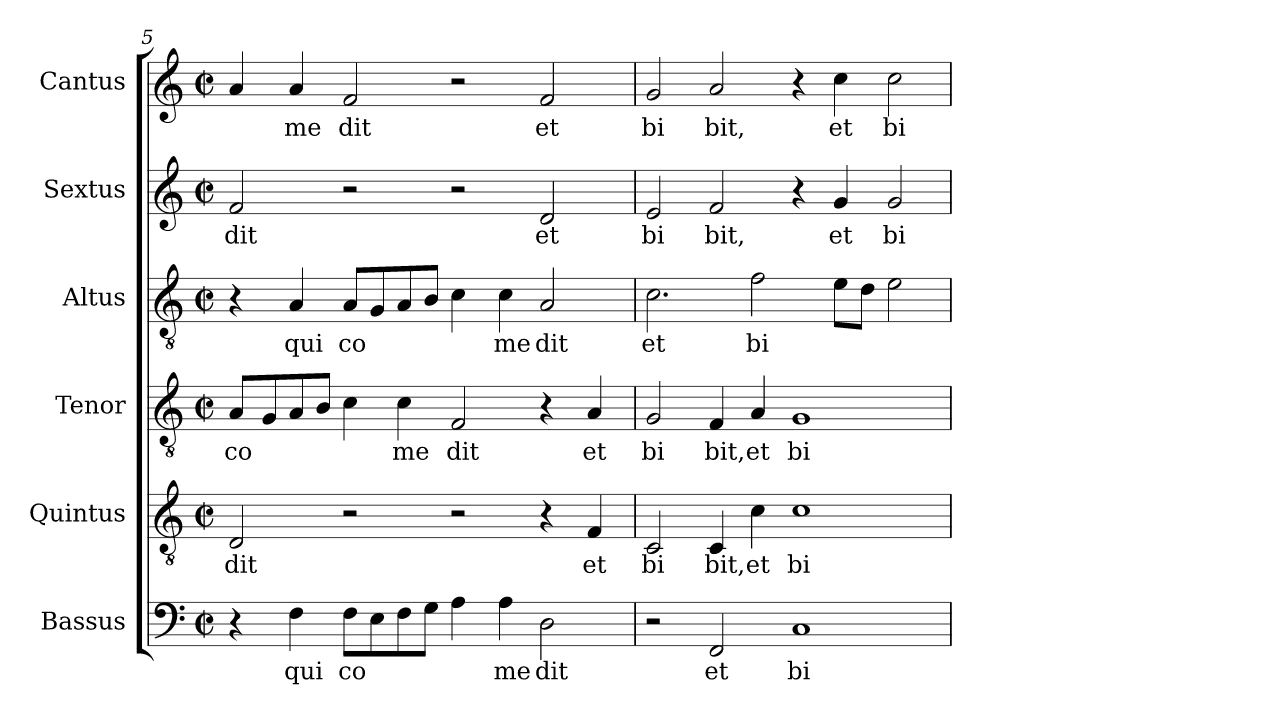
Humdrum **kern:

**kern	**text	**kern	**text	**kern	**text	**kern	**text	**kern	**text	**kern	**text
*part6	*part6	*part5	*part5	*part4	*part4	*part3	*part3	*part2	*part2	*part1	*part1
*staff6	*staff6	*staff5	*staff5	*staff4	*staff4	*staff3	*staff3	*staff2	*staff2	*staff1	*staff1
*I"Bassus	*	*I"Quintus	*	*I"Tenor	*	*I"Altus	*	*I"Sextus	*	*I"Cantus	*
!!LO:LB:g=z
*clefF4	*	*clefGv2	*	*clefGv2	*	*clefGv2	*	*clefG2	*	*clefG2	*
*M2/2	*	*M2/2	*	*M2/2	*	*M2/2	*	*M2/2	*	*M2/2	*
*met(c|)	*	*met(c|)	*	*met(c|)	*	*met(c|)	*	*met(c|)	*	*met(c|)	*
=5	=5	=5	=5	=5	=5	=5	=5	=5	=5	=5	=5
!	!	!	!LO:LY:b:cj	!	!LO:LY:b:cj	!	!	!	!LO:LY:b:cj	!	!
*	*	*	*	*	*	*	*	*	*	*^	*
4r	.	2D/	dit	8A/L	co	4r	.	2f/	dit	4a/	64ryy	.
.	.	.	.	.	.	.	.	.	.	.	1ryy	.
.	.	.	.	8G/	.	.	.	.	.	.	.	.
!	!LO:LY:b:cj	!	!	!	!	!	!LO:LY:b:cj	!	!	!	!	!LO:LY:b:cj
4F\	qui	.	.	8A/	.	4A/	qui	.	.	4a/	.	-me
.	.	.	.	8B/J	.	.	.	.	.	.	.	.
!	!LO:LY:b:cj	!	!	!	!	!	!LO:LY:b:cj	!	!	!	!	!LO:LY:b:cj
8F\L	co	2r	.	4c\	.	8A/L	co	2r	.	2f/	.	dit
8E\	.	.	.	.	.	8G/	.	.	.	.	.	.
!	!	!	!	!	!LO:LY:b:cj	!	!	!	!	!	!	!
8F\	.	.	.	4c\	me	8A/	.	.	.	.	.	.
8G\J	.	.	.	.	.	8B/J	.	.	.	.	.	.
!	!	!	!	!	!LO:LY:b:cj	!	!	!	!	!	!	!
4A\	.	2r	.	2F/	dit	4c\	.	2r	.	2r	.	.
.	.	.	.	.	.	.	.	.	.	.	2ryy	.
!	!LO:LY:b:cj	!	!	!	!	!	!LO:LY:b:cj	!	!	!	!	!
4A\	me	.	.	.	.	4c\	me	.	.	.	.	.
!	!LO:LY:b:cj	!	!	!	!	!	!LO:LY:b:cj	!	!LO:LY:b:cj	!	!	!LO:LY:b:cj
2D\	dit	4r	.	4r	.	2A/	dit	2d/	et	2f/	.	et
.	.	.	.	.	.	.	.	.	.	.	4ryy	.
!	!	!	!LO:LY:b:cj	!	!LO:LY:b:cj	!	!	!	!	!	!	!
.	.	4F/	et	4A/	et	.	.	.	.	.	.	.
.	.	.	.	.	.	.	.	.	.	.	8...ryy	.
=6	=6	=6	=6	=6	=6	=6	=6	=6	=6	=6	=6	=6
!	!	!	!LO:LY:b:cj	!	!LO:LY:b:cj	!	!LO:LY:b:cj	!	!LO:LY:b:cj	!	!	!LO:LY:b:cj
*	*	*	*	*	*	*	*	*	*	*v	*v	*
2r	.	2C/	bi	2G/	bi	2.c\	et	2e/	bi	2g/	bi
!	!LO:LY:b:cj	!	!LO:LY:b:cj	!	!LO:LY:b:cj	!	!	!	!LO:LY:b:cj	!	!LO:LY:b:cj
2FF/	et	4C/	bit,	4F/	bit,	.	.	2f/	bit,	2a/	bit,
!	!	!	!LO:LY:b:cj	!	!LO:LY:b:cj	!	!LO:LY:b:cj	!	!	!	!
.	.	4c\	et	4A/	et	2f\	bi	.	.	.	.
!	!LO:LY:b:cj	!	!LO:LY:b:cj	!	!LO:LY:b:cj	!	!	!	!	!	!
1C	bi	1c	bi	1G	bi	.	.	4r	.	4r	.
!	!	!	!	!	!	!	!	!	!LO:LY:b:cj	!	!LO:LY:b:cj
.	.	.	.	.	.	8e\L	.	4g/	et	4cc\	et
.	.	.	.	.	.	8d\J	.	.	.	.	.
!	!	!	!	!	!	!	!	!	!LO:LY:b:cj	!	!LO:LY:b:cj
.	.	.	.	.	.	2e\	.	2g/	bi	2cc\	bi
=	=	=	=	=	=	=	=	=	=	=	=
*-	*-	*-	*-	*-	*-	*-	*-	*-	*-	*-	*-
